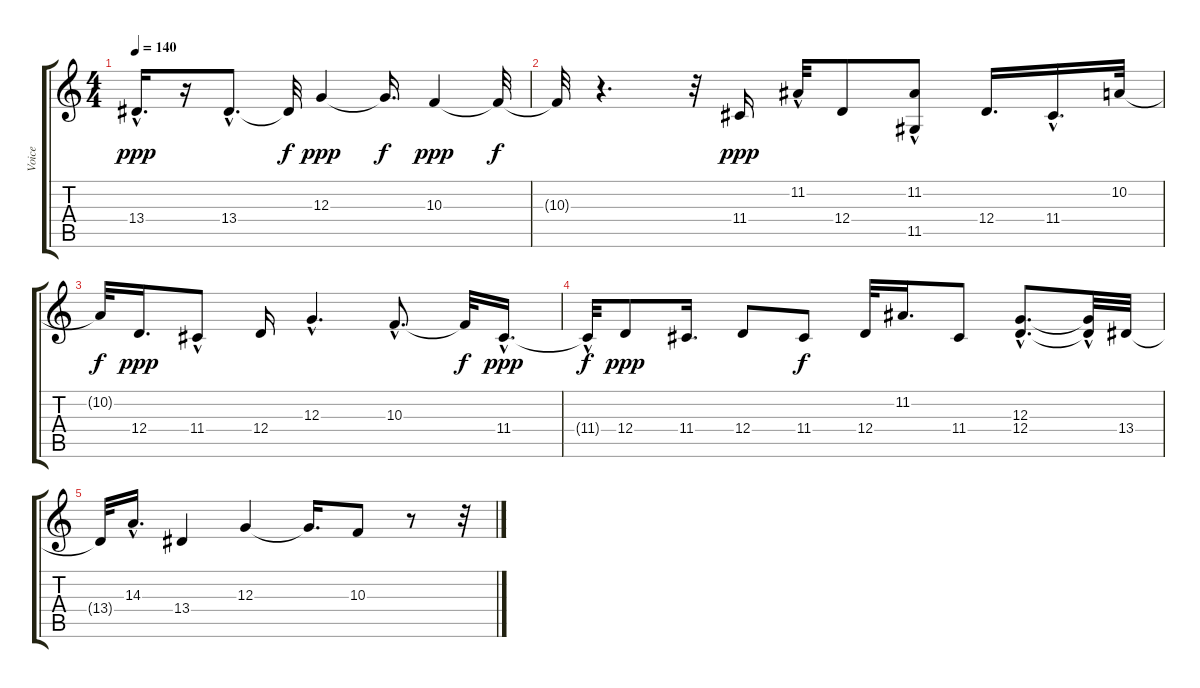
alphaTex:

\track ("Voice" "Voice") {instrument tremolostrings}
\staff {score tabs}
\tuning (E4 B3 G3 D3 A2 E2) {hide}
\ts (4 4)
\tempo 140
\clef g2
\ks c
13.4{hac}.16{d dy ppp} r.16 13.4{hac}.8{d} 13.4{t}.32{dy f} 12.3.4{dy ppp} 12.3{t}.16{d dy f} 10.3.4{dy ppp} 10.3{t}.32{dy f} |
10.3{t}.32 r.4{d} r.32 11.4.16{dy ppp} 11.2{hac}.32 12.4.8 (11.2{hac} 11.5).8 12.4.16{d} 11.4{hac}.16{d} 10.2.32 |
10.2{t}.32{dy f} 12.4.16{d dy ppp} 11.4{hac}.8 12.4.16 12.3{hac}.4{d} 10.3{hac}.8{d} 10.3{t}.32{dy f} 11.4{hac}.16{d dy ppp} |
11.4{hac t}.32{dy f} 12.4.8{dy ppp} 11.4.16{d} 12.4.8 11.4.8{dy f} 12.4.32 11.2.16{d} 11.4.8 (12.3{hac} 12.4{hac}).8{d} (12.3{hac t} 12.4{t}).32 13.4.32 |
13.4{t}.32 14.3{hac}.16{d} 13.4.4 12.3.4 12.3{t}.16{d} 10.3.8 r.8 r.32
